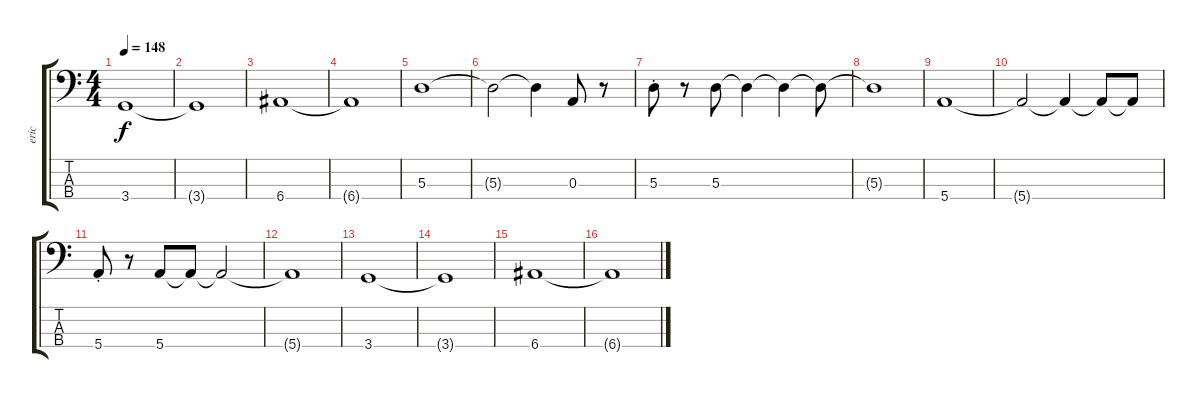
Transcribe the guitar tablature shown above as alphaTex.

\track ("eric" "eric") {instrument electricbassfinger}
\staff {score tabs}
\tuning (G2 D2 A1 E1) {hide}
\ts (4 4)
\tempo 148
\clef f4
\ks c
3.4.1{dy f} |
3.4{t}.1 |
6.4.1 |
6.4{t}.1 |
5.3.1 |
5.3{t}.2 5.3{t}.4 0.3.8 r.8 |
5.3{st}.8 r.8 5.3.8 5.3{t}.4 5.3{t}.4 5.3{t}.8 |
5.3{t}.1 |
5.4.1 |
5.4{t}.2 5.4{t}.4 5.4{t}.8 5.4{t}.8 |
5.4{st}.8 r.8 5.4.8 5.4{t}.8 5.4{t}.2 |
5.4{t}.1 |
3.4.1 |
3.4{t}.1 |
6.4.1 |
6.4{t}.1
